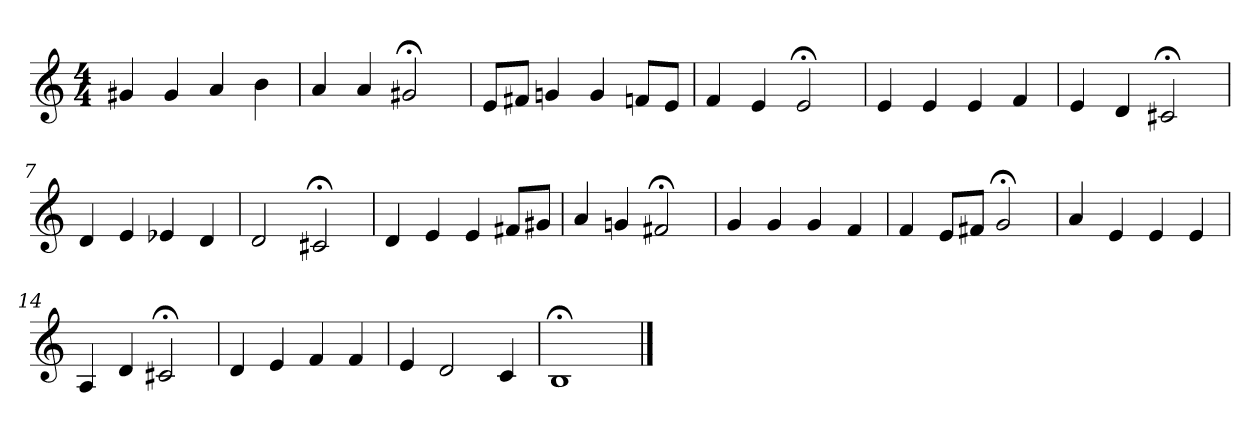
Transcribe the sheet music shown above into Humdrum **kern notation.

**kern
*part1
*staff1
*clefG2
*M4/4
=1
4g#X
4g#
4a
4b
=2
4a
4a
2g#X;<
=3
8e/L
8f#X/J
4gn
4g
8fn/L
8e/J
=4
4f
4e
2e;<
=5
4e
4e
4e
4f
=6
4e
4d
2c#X;<
=7
4d
4e
4e-X
4d
=8
2d
2c#X;<
=9
4d
4e
4e
8f#X/L
8g#X/J
=10
4a
4gn
2f#X;<
=11
4g
4g
4g
4f
=12
4f
8e/L
8f#X/J
2g;<
=13
4a
4e
4e
4e
=14
4A
4d
2c#X;<
=15
4d
4e
4f
4f
=16
4e
2d
4c
=17
1B;<
==
*-
